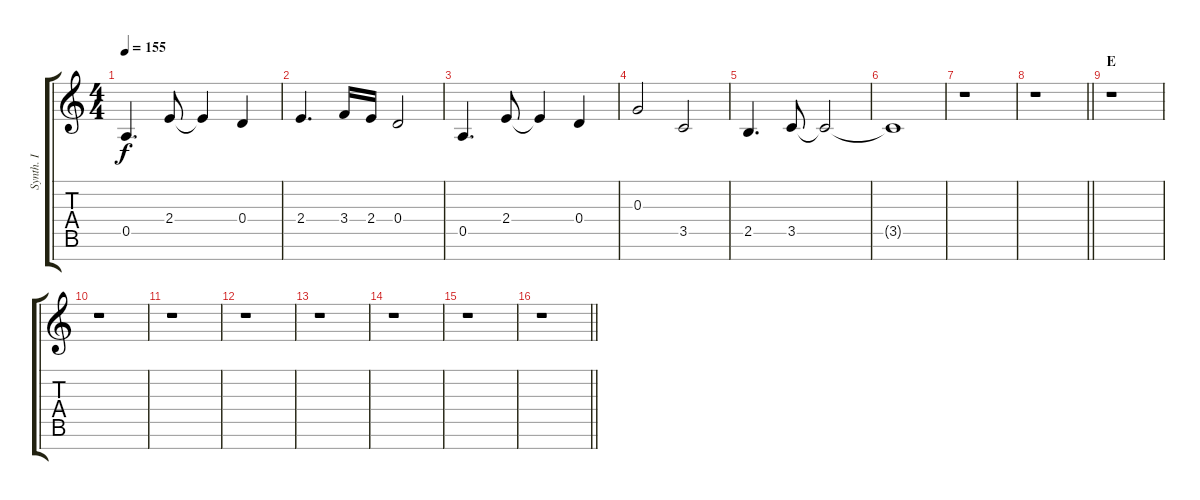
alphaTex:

\track ("Synth. I" "Synth. I") {instrument fx5brightness}
\staff {score tabs}
\tuning (E5 B4 G4 D4 A3 E3 B2) {hide}
\ts (4 4)
\tempo 155
\clef g2
\ks c
0.5.4{d dy f} 2.4.8 2.4{t}.4 0.4.4 |
2.4.4{d} 3.4.16 2.4.16 0.4.2 |
0.5.4{d} 2.4.8 2.4{t}.4 0.4.4 |
0.3.2 3.5.2 |
2.5.4{d} 3.5.8 3.5{t}.2 |
3.5{t}.1 |
r.1 |
\barLineRight lightlight
r.1 |
\section ("" "E")
r.1 |
r.1 |
r.1 |
r.1 |
r.1 |
r.1 |
r.1 |
\barLineRight lightlight
r.1
